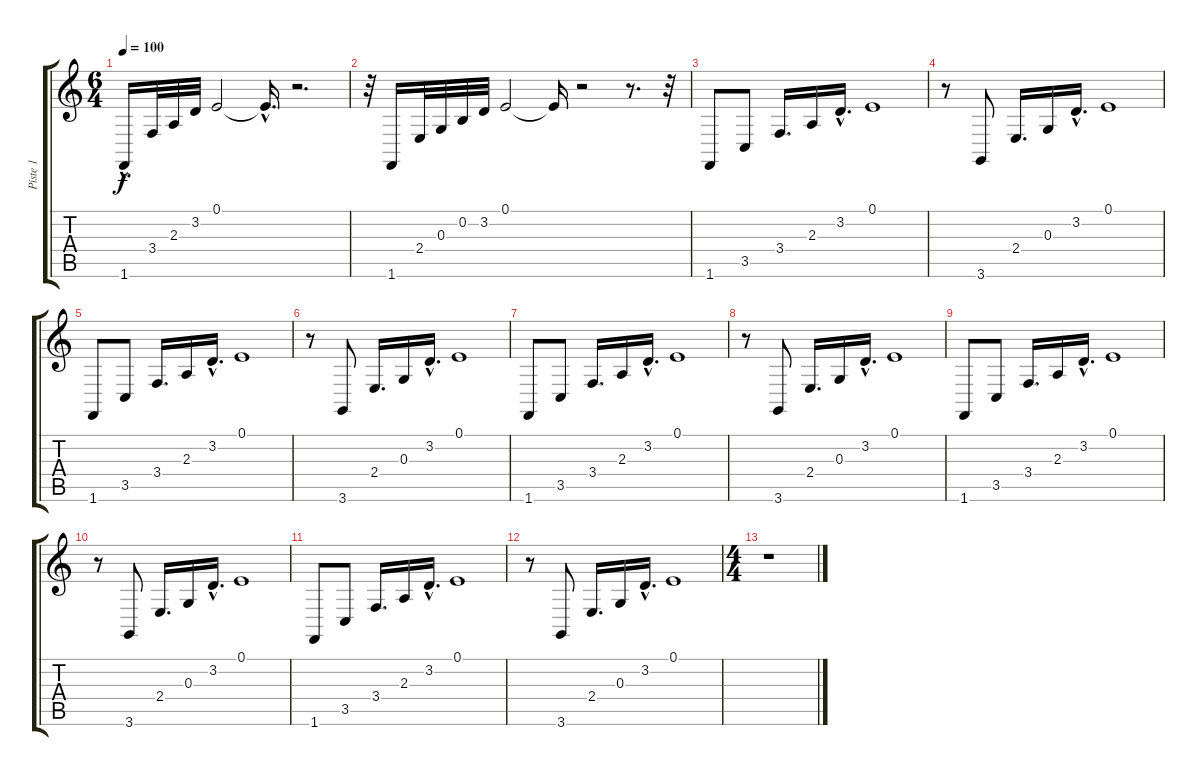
\track ("Piste 1" "Piste 1") {instrument acousticgrandpiano}
\staff {score tabs}
\tuning (E4 B3 G3 D3 A2 E2) {hide}
\ts (6 4)
\tempo 100
\clef g2
\ks c
1.6{hac}.16{dy f instrument acousticgrandpiano} 3.4.32 2.3.32 3.2.32 0.1.2 0.1{hac t}.16{d} r.2{d} |
r.32 1.6.16 2.4.32 0.3.32 0.2.32 3.2.32 0.1.2 0.1{t}.16 r.2 r.8{d} r.32 |
1.6.8 3.5.8 3.4.16{d} 2.3.16 3.2{hac}.16{d} 0.1.1 |
r.8 3.6.8 2.4.16{d} 0.3.16 3.2{hac}.16{d} 0.1.1 |
1.6.8 3.5.8 3.4.16{d} 2.3.16 3.2{hac}.16{d} 0.1.1 |
r.8 3.6.8 2.4.16{d} 0.3.16 3.2{hac}.16{d} 0.1.1 |
1.6.8 3.5.8 3.4.16{d} 2.3.16 3.2{hac}.16{d} 0.1.1 |
r.8 3.6.8 2.4.16{d} 0.3.16 3.2{hac}.16{d} 0.1.1 |
1.6.8 3.5.8 3.4.16{d} 2.3.16 3.2{hac}.16{d} 0.1.1 |
r.8 3.6.8 2.4.16{d} 0.3.16 3.2{hac}.16{d} 0.1.1 |
1.6.8 3.5.8 3.4.16{d} 2.3.16 3.2{hac}.16{d} 0.1.1 |
r.8 3.6.8 2.4.16{d} 0.3.16 3.2{hac}.16{d} 0.1.1 |
\ts (4 4)
r.1
